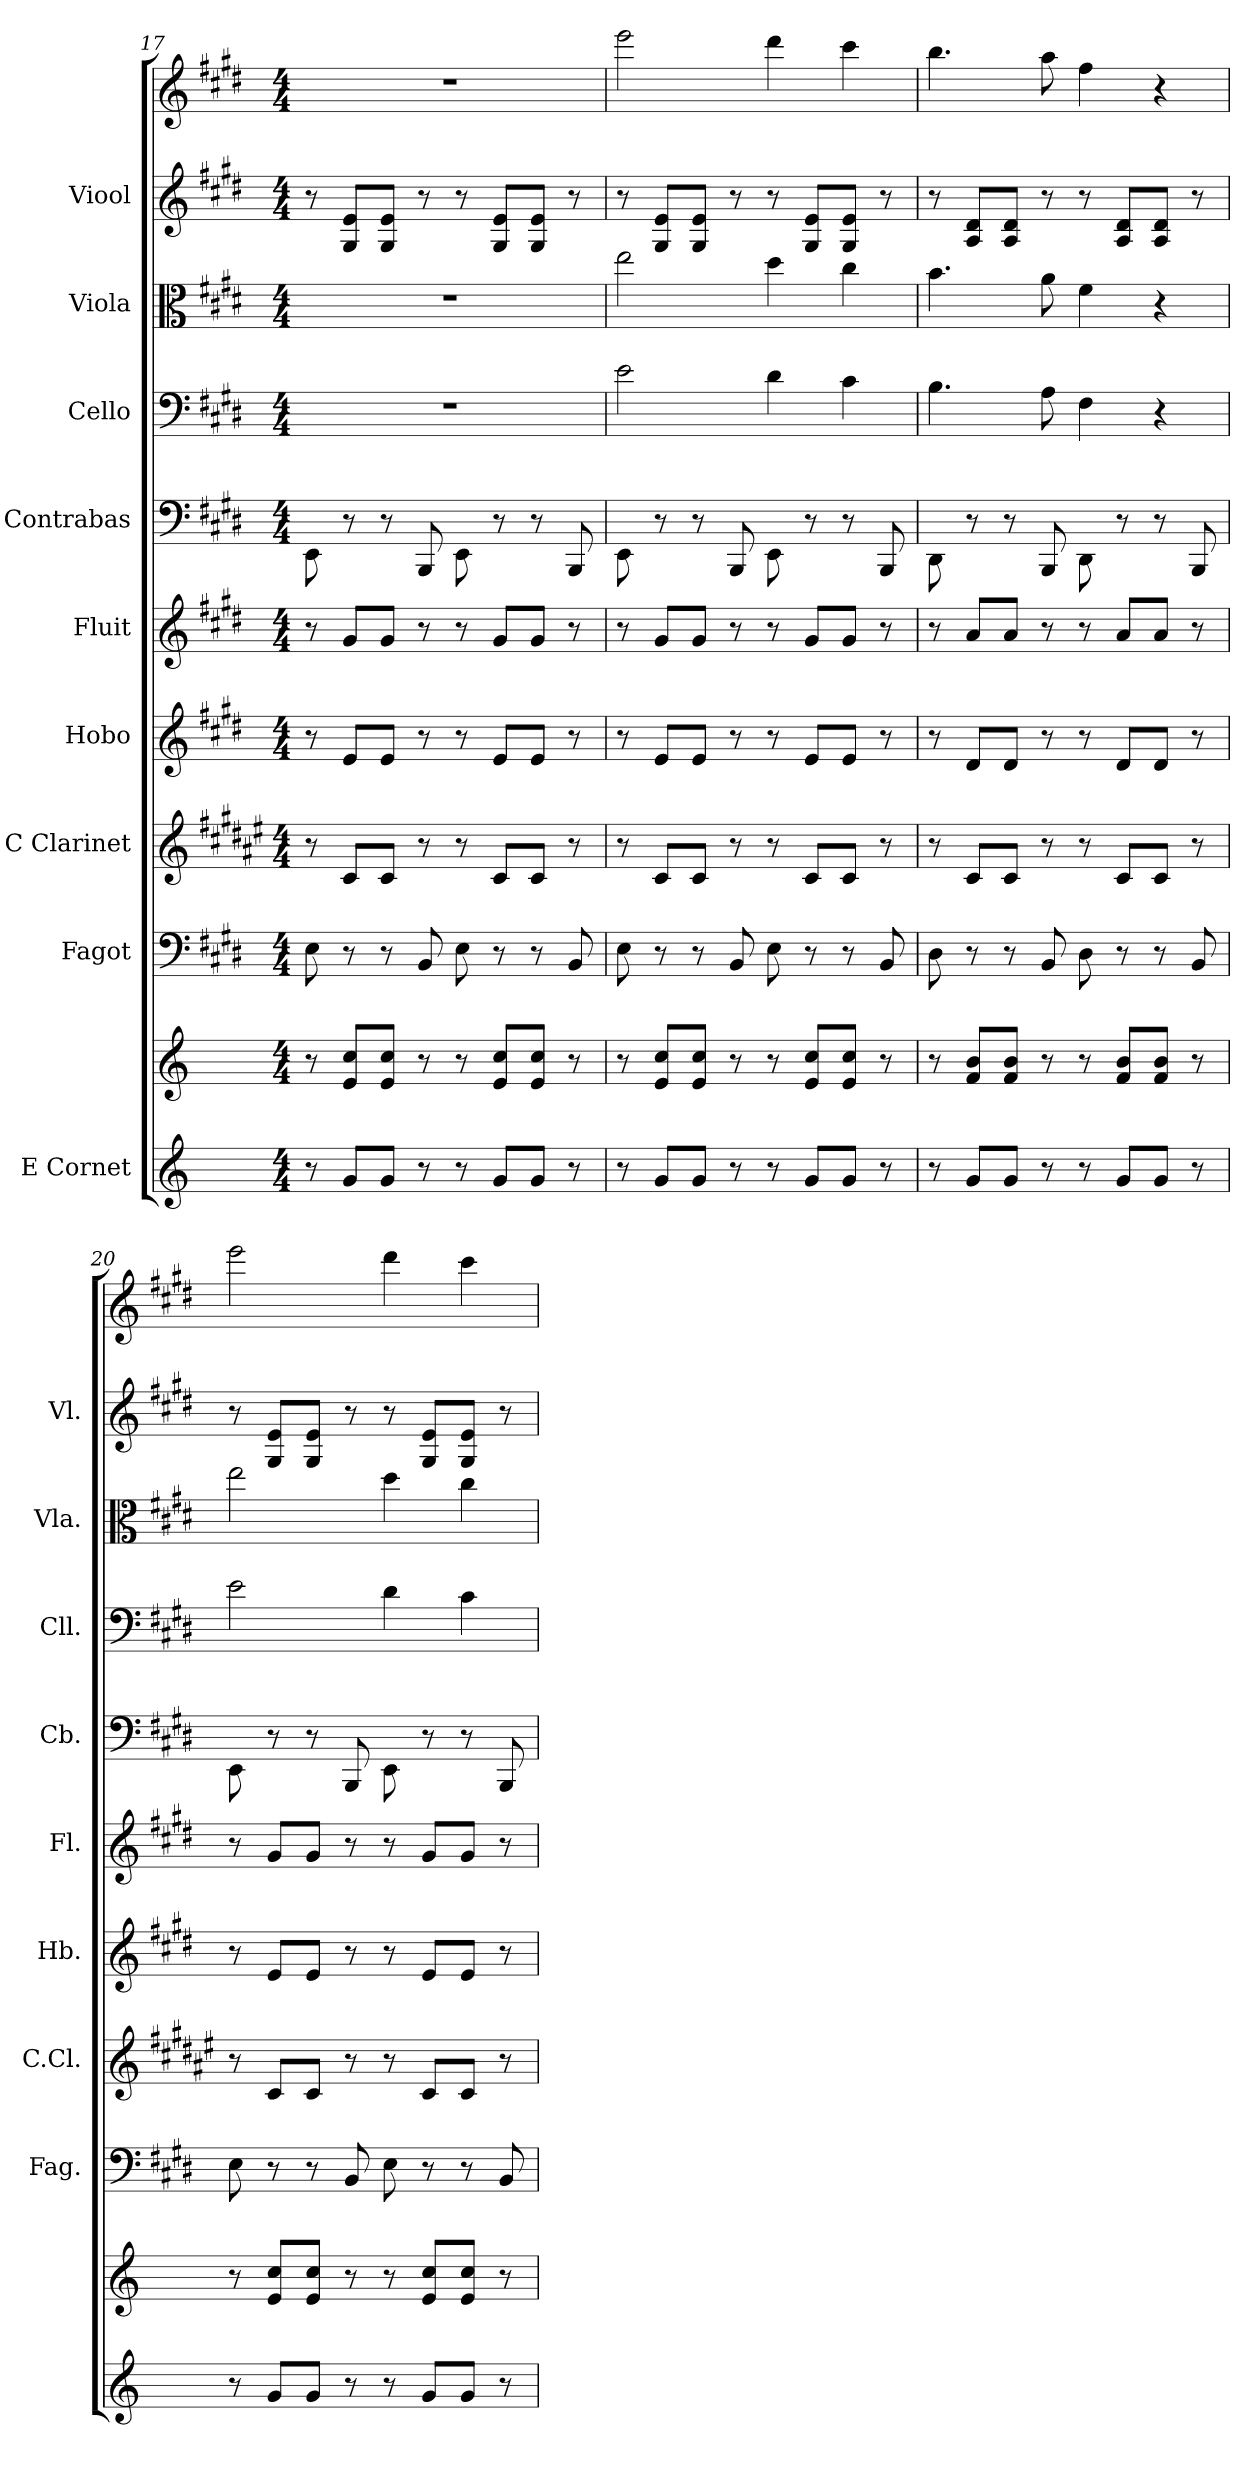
**kern	**kern	**kern	**kern	**kern	**kern	**kern	**kern	**kern	**kern	**kern
*part9	*part9	*part8	*part7	*part6	*part5	*part4	*part3	*part2	*part1	*part1
*staff11	*staff10	*staff9	*staff8	*staff7	*staff6	*staff5	*staff4	*staff3	*staff2	*staff1
*I"E Cornet	*	*I"Fagot	*I"C Clarinet	*I"Hobo	*I"Fluit	*I"Contrabas	*I"Cello	*I"Viola	*I"Viool	*
*	*	*I'Fag.	*I'C.Cl.	*I'Hb.	*I'Fl.	*I'Cb.	*I'Cll.	*I'Vla.	*I'Vl.	*
*clefG2	*clefG2	*clefF4	*clefG2	*clefG2	*clefG2	*clefF4	*clefF4	*clefC3	*clefG2	*clefG2
*ITrd-2c-4	*ITrd-2c-4	*	*ITrd1c2	*	*	*ITrd7c12	*	*	*	*
*k[f#c#g#d#]	*k[f#c#g#d#]	*k[f#c#g#d#]	*k[f#c#g#d#]	*k[f#c#g#d#]	*k[f#c#g#d#]	*k[f#c#g#d#]	*k[f#c#g#d#]	*k[f#c#g#d#]	*k[f#c#g#d#]	*k[f#c#g#d#]
*E:	*E:	*E:	*E:	*E:	*E:	*E:	*E:	*E:	*E:	*E:
*M4/4	*M4/4	*M4/4	*M4/4	*M4/4	*M4/4	*M4/4	*M4/4	*M4/4	*M4/4	*M4/4
=17	=17	=17	=17	=17	=17	=17	=17	=17	=17	=17
8r	8r	8E\	8r	8r	8r	8EEE\	1r	1r	8r	1r
8b/L	8g#/ 8ee/L	8r	8B/L	8e/L	8g#/L	8r	.	.	8G#/ 8e/L	.
8b/J	8g#/ 8ee/J	8r	8B/J	8e/J	8g#/J	8r	.	.	8G#/ 8e/J	.
8r	8r	8BB/	8r	8r	8r	8BBBB/	.	.	8r	.
8r	8r	8E\	8r	8r	8r	8EEE\	.	.	8r	.
8b/L	8g#/ 8ee/L	8r	8B/L	8e/L	8g#/L	8r	.	.	8G#/ 8e/L	.
8b/J	8g#/ 8ee/J	8r	8B/J	8e/J	8g#/J	8r	.	.	8G#/ 8e/J	.
8r	8r	8BB/	8r	8r	8r	8BBBB/	.	.	8r	.
=18	=18	=18	=18	=18	=18	=18	=18	=18	=18	=18
8r	8r	8E\	8r	8r	8r	8EEE\	2e\	2ee\	8r	2eee\
8b/L	8g#/ 8ee/L	8r	8B/L	8e/L	8g#/L	8r	.	.	8G#/ 8e/L	.
8b/J	8g#/ 8ee/J	8r	8B/J	8e/J	8g#/J	8r	.	.	8G#/ 8e/J	.
8r	8r	8BB/	8r	8r	8r	8BBBB/	.	.	8r	.
8r	8r	8E\	8r	8r	8r	8EEE\	4d#\	4dd#\	8r	4ddd#\
8b/L	8g#/ 8ee/L	8r	8B/L	8e/L	8g#/L	8r	.	.	8G#/ 8e/L	.
8b/J	8g#/ 8ee/J	8r	8B/J	8e/J	8g#/J	8r	4c#\	4cc#\	8G#/ 8e/J	4ccc#\
8r	8r	8BB/	8r	8r	8r	8BBBB/	.	.	8r	.
!!LO:PB:g=z
=19	=19	=19	=19	=19	=19	=19	=19	=19	=19	=19
8r	8r	8D#\	8r	8r	8r	8DDD#\	4.B\	4.b\	8r	4.bb\
8b/L	8a/ 8dd#/L	8r	8B/L	8d#/L	8a/L	8r	.	.	8A/ 8d#/L	.
8b/J	8a/ 8dd#/J	8r	8B/J	8d#/J	8a/J	8r	.	.	8A/ 8d#/J	.
8r	8r	8BB/	8r	8r	8r	8BBBB/	8A\	8a\	8r	8aa\
8r	8r	8D#\	8r	8r	8r	8DDD#\	4F#\	4f#\	8r	4ff#\
8b/L	8a/ 8dd#/L	8r	8B/L	8d#/L	8a/L	8r	.	.	8A/ 8d#/L	.
8b/J	8a/ 8dd#/J	8r	8B/J	8d#/J	8a/J	8r	4r	4r	8A/ 8d#/J	4r
8r	8r	8BB/	8r	8r	8r	8BBBB/	.	.	8r	.
=20	=20	=20	=20	=20	=20	=20	=20	=20	=20	=20
8r	8r	8E\	8r	8r	8r	8EEE\	2e\	2ee\	8r	2eee\
8b/L	8g#/ 8ee/L	8r	8B/L	8e/L	8g#/L	8r	.	.	8G#/ 8e/L	.
8b/J	8g#/ 8ee/J	8r	8B/J	8e/J	8g#/J	8r	.	.	8G#/ 8e/J	.
8r	8r	8BB/	8r	8r	8r	8BBBB/	.	.	8r	.
8r	8r	8E\	8r	8r	8r	8EEE\	4d#\	4dd#\	8r	4ddd#\
8b/L	8g#/ 8ee/L	8r	8B/L	8e/L	8g#/L	8r	.	.	8G#/ 8e/L	.
8b/J	8g#/ 8ee/J	8r	8B/J	8e/J	8g#/J	8r	4c#\	4cc#\	8G#/ 8e/J	4ccc#\
8r	8r	8BB/	8r	8r	8r	8BBBB/	.	.	8r	.
=	=	=	=	=	=	=	=	=	=	=
*-	*-	*-	*-	*-	*-	*-	*-	*-	*-	*-
